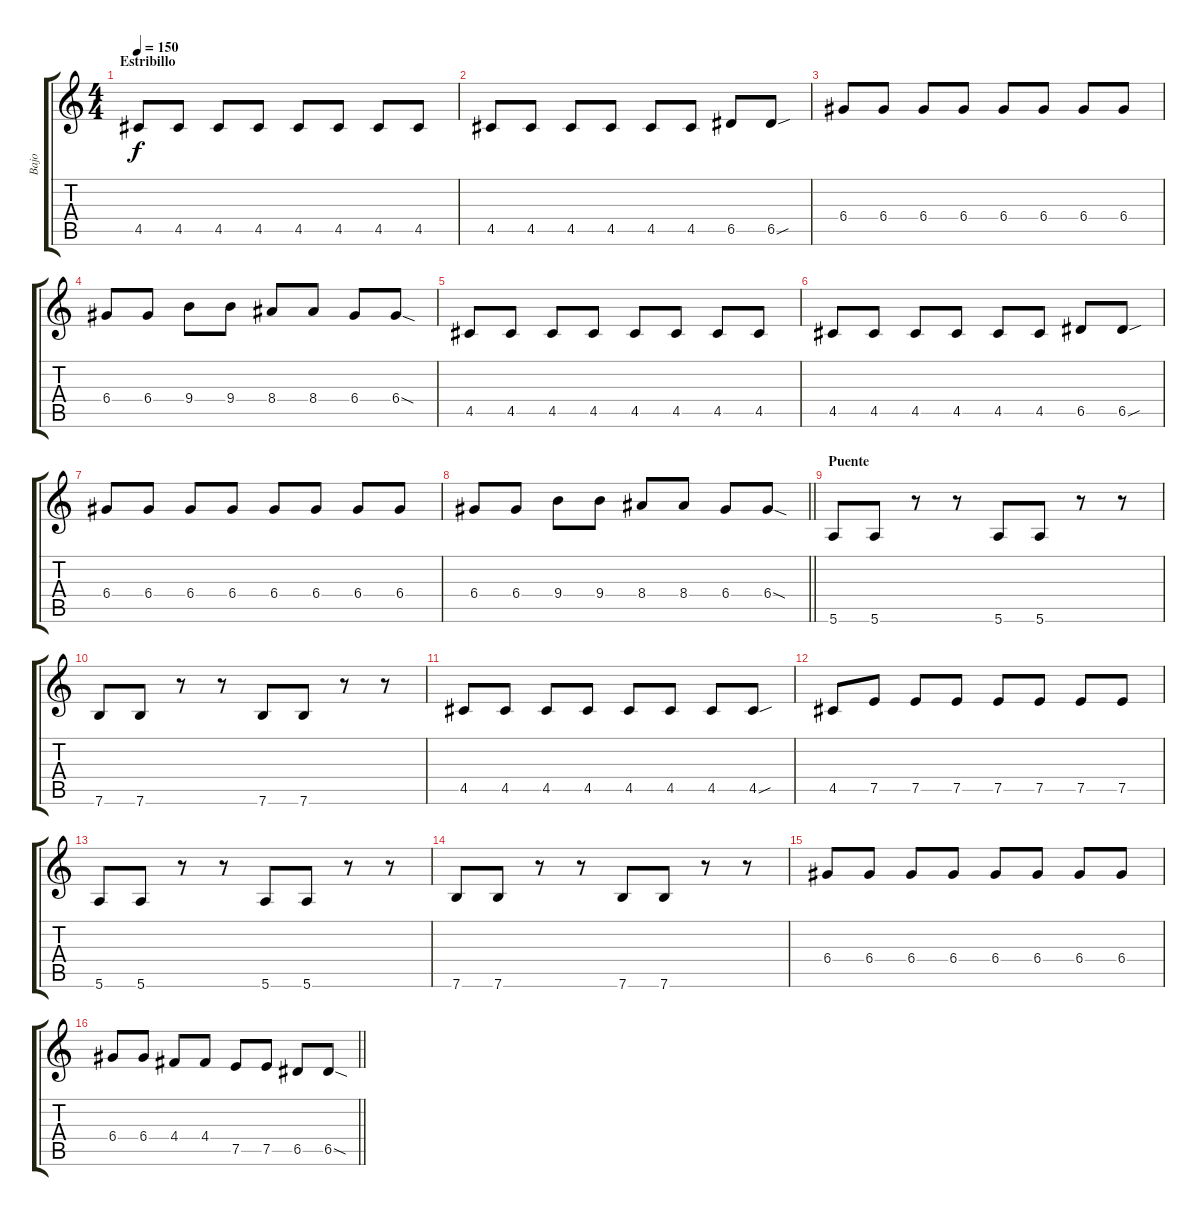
\track ("Bajo" "Bajo") {instrument electricbasspick}
\staff {score tabs}
\tuning (E4 B3 G3 D3 A2 E2) {hide}
\ts (4 4)
\section ("" "Estribillo")
\tempo 150
\clef g2
\ks c
4.5.8{dy f} 4.5.8 4.5.8 4.5.8 4.5.8 4.5.8 4.5.8 4.5.8 |
4.5.8 4.5.8 4.5.8 4.5.8 4.5.8 4.5.8 6.5.8 6.5{sou}.8 |
6.4.8 6.4.8 6.4.8 6.4.8 6.4.8 6.4.8 6.4.8 6.4.8 |
6.4.8 6.4.8 9.4.8 9.4.8 8.4.8 8.4.8 6.4.8 6.4{sod}.8 |
4.5.8 4.5.8 4.5.8 4.5.8 4.5.8 4.5.8 4.5.8 4.5.8 |
4.5.8 4.5.8 4.5.8 4.5.8 4.5.8 4.5.8 6.5.8 6.5{sou}.8 |
6.4.8 6.4.8 6.4.8 6.4.8 6.4.8 6.4.8 6.4.8 6.4.8 |
\barLineRight lightlight
6.4.8 6.4.8 9.4.8 9.4.8 8.4.8 8.4.8 6.4.8 6.4{sod}.8 |
\section ("" "Puente")
5.6.8 5.6.8 r.8 r.8 5.6.8 5.6.8 r.8 r.8 |
7.6.8 7.6.8 r.8 r.8 7.6.8 7.6.8 r.8 r.8 |
4.5.8 4.5.8 4.5.8 4.5.8 4.5.8 4.5.8 4.5.8 4.5{sou}.8 |
4.5.8 7.5.8 7.5.8 7.5.8 7.5.8 7.5.8 7.5.8 7.5.8 |
5.6.8 5.6.8 r.8 r.8 5.6.8 5.6.8 r.8 r.8 |
7.6.8 7.6.8 r.8 r.8 7.6.8 7.6.8 r.8 r.8 |
6.4.8 6.4.8 6.4.8 6.4.8 6.4.8 6.4.8 6.4.8 6.4.8 |
\barLineRight lightlight
6.4.8 6.4.8 4.4.8 4.4.8 7.5.8 7.5.8 6.5.8 6.5{sod}.8
